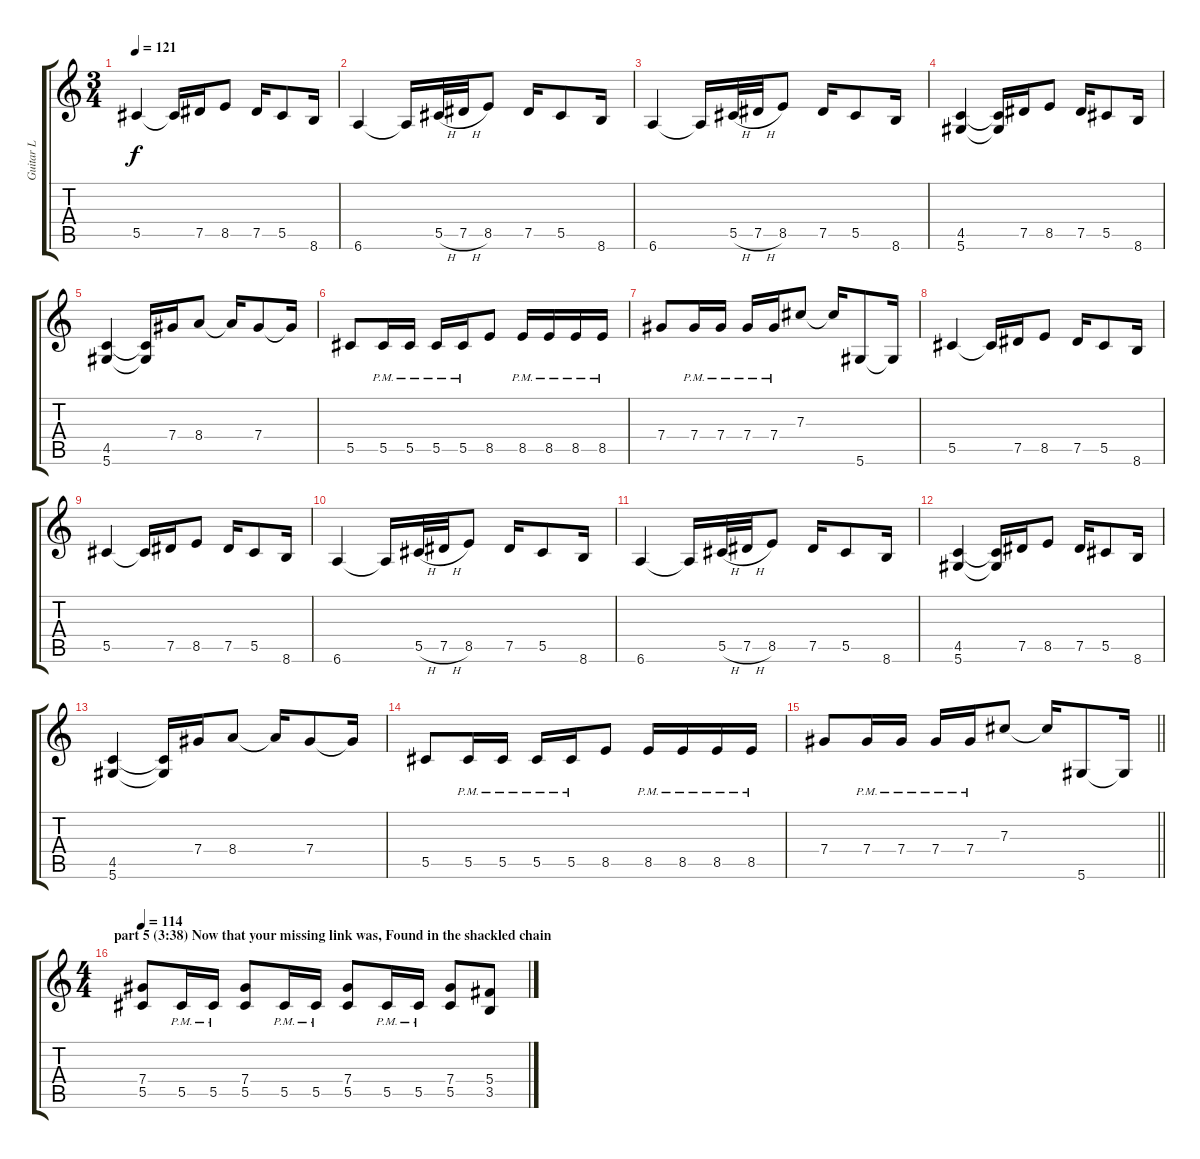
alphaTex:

\track ("Guitar L" "Guitar L") {instrument distortionguitar}
\staff {score tabs}
\tuning (Eb4 Bb3 Gb3 Db3 Ab2 Eb2) {hide}
\ts (3 4)
\tempo 121
\clef g2
\ks c
5.5.4{dy f} 5.5{t}.16 7.5.16 8.5.8 7.5.16 5.5.8 8.6.16 |
6.6.4 6.6{t}.16 5.5{h}.32 7.5{h}.32 8.5.8 7.5.16 5.5.8 8.6.16 |
6.6.4 6.6{t}.16 5.5{h}.32 7.5{h}.32 8.5.8 7.5.16 5.5.8 8.6.16 |
(4.5 5.6).4 (4.5{t} 5.6{t}).16 7.5.16 8.5.8 7.5.16 5.5.8 8.6.16 |
(4.5 5.6).4 (4.5{t} 5.6{t}).16 7.4.16 8.4.8 8.4{t}.16 7.4.8 7.4{t}.16 |
5.5.8 5.5{pm}.16 5.5{pm}.16 5.5{pm}.16 5.5{pm}.16 8.5.8 8.5{pm}.16 8.5{pm}.16 8.5{pm}.16 8.5{pm}.16 |
7.4.8 7.4{pm}.16 7.4{pm}.16 7.4{pm}.16 7.4{pm}.16 7.3.8 7.3{t}.16 5.6.8 5.6{t}.16 |
5.5.4 5.5{t}.16 7.5.16 8.5.8 7.5.16 5.5.8 8.6.16 |
5.5.4 5.5{t}.16 7.5.16 8.5.8 7.5.16 5.5.8 8.6.16 |
6.6.4 6.6{t}.16 5.5{h}.32 7.5{h}.32 8.5.8 7.5.16 5.5.8 8.6.16 |
6.6.4 6.6{t}.16 5.5{h}.32 7.5{h}.32 8.5.8 7.5.16 5.5.8 8.6.16 |
(4.5 5.6).4 (4.5{t} 5.6{t}).16 7.5.16 8.5.8 7.5.16 5.5.8 8.6.16 |
(4.5 5.6).4 (4.5{t} 5.6{t}).16 7.4.16 8.4.8 8.4{t}.16 7.4.8 7.4{t}.16 |
5.5.8 5.5{pm}.16 5.5{pm}.16 5.5{pm}.16 5.5{pm}.16 8.5.8 8.5{pm}.16 8.5{pm}.16 8.5{pm}.16 8.5{pm}.16 |
\barLineRight lightlight
7.4.8 7.4{pm}.16 7.4{pm}.16 7.4{pm}.16 7.4{pm}.16 7.3.8 7.3{t}.16 5.6.8 5.6{t}.16 |
\ts (4 4)
\section ("" "part 5 (3:38) Now that your missing link was, Found in the shackled chain ")
\tempo 114
(7.4 5.5).8 5.5{pm}.16 5.5{pm}.16 (7.4 5.5).8 5.5{pm}.16 5.5{pm}.16 (7.4 5.5).8 5.5{pm}.16 5.5{pm}.16 (7.4 5.5).8 (5.4 3.5).8
